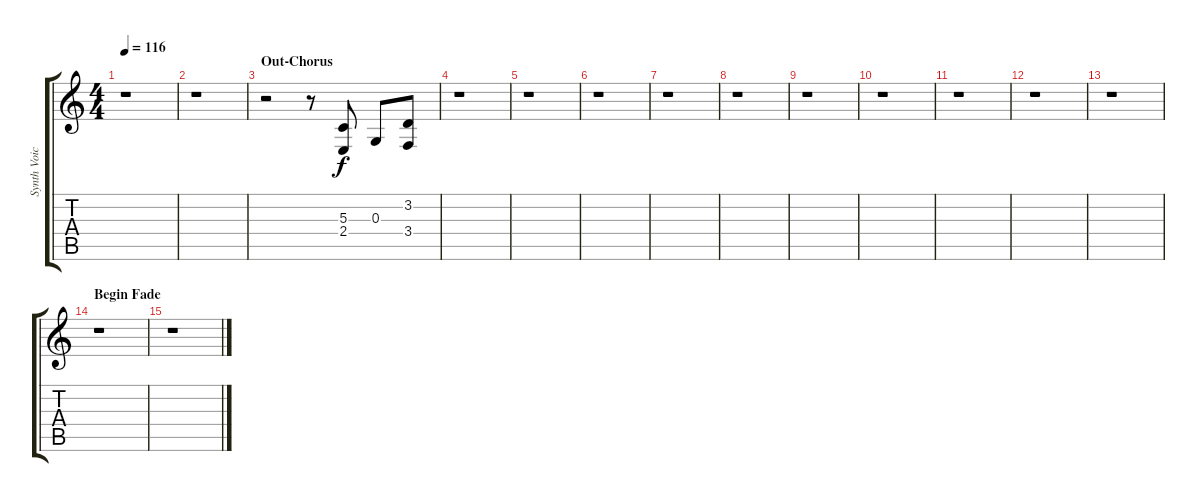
\track ("Synth Voice" "Synth Voic") {instrument synthvoice}
\staff {score tabs}
\tuning (E4 B3 G3 D3 A2 E2) {hide}
\ts (4 4)
\tempo 116
\clef g2
\ks c
r.1{dy f} |
r.1 |
\section ("" "Out-Chorus")
r.2 r.8 (5.3 2.4).8 0.3.8 (3.2 3.4).8 |
r.1 |
r.1 |
r.1 |
r.1 |
r.1 |
r.1 |
r.1 |
r.1 |
r.1 |
r.1 |
\section ("" "Begin Fade")
r.1 |
r.1
